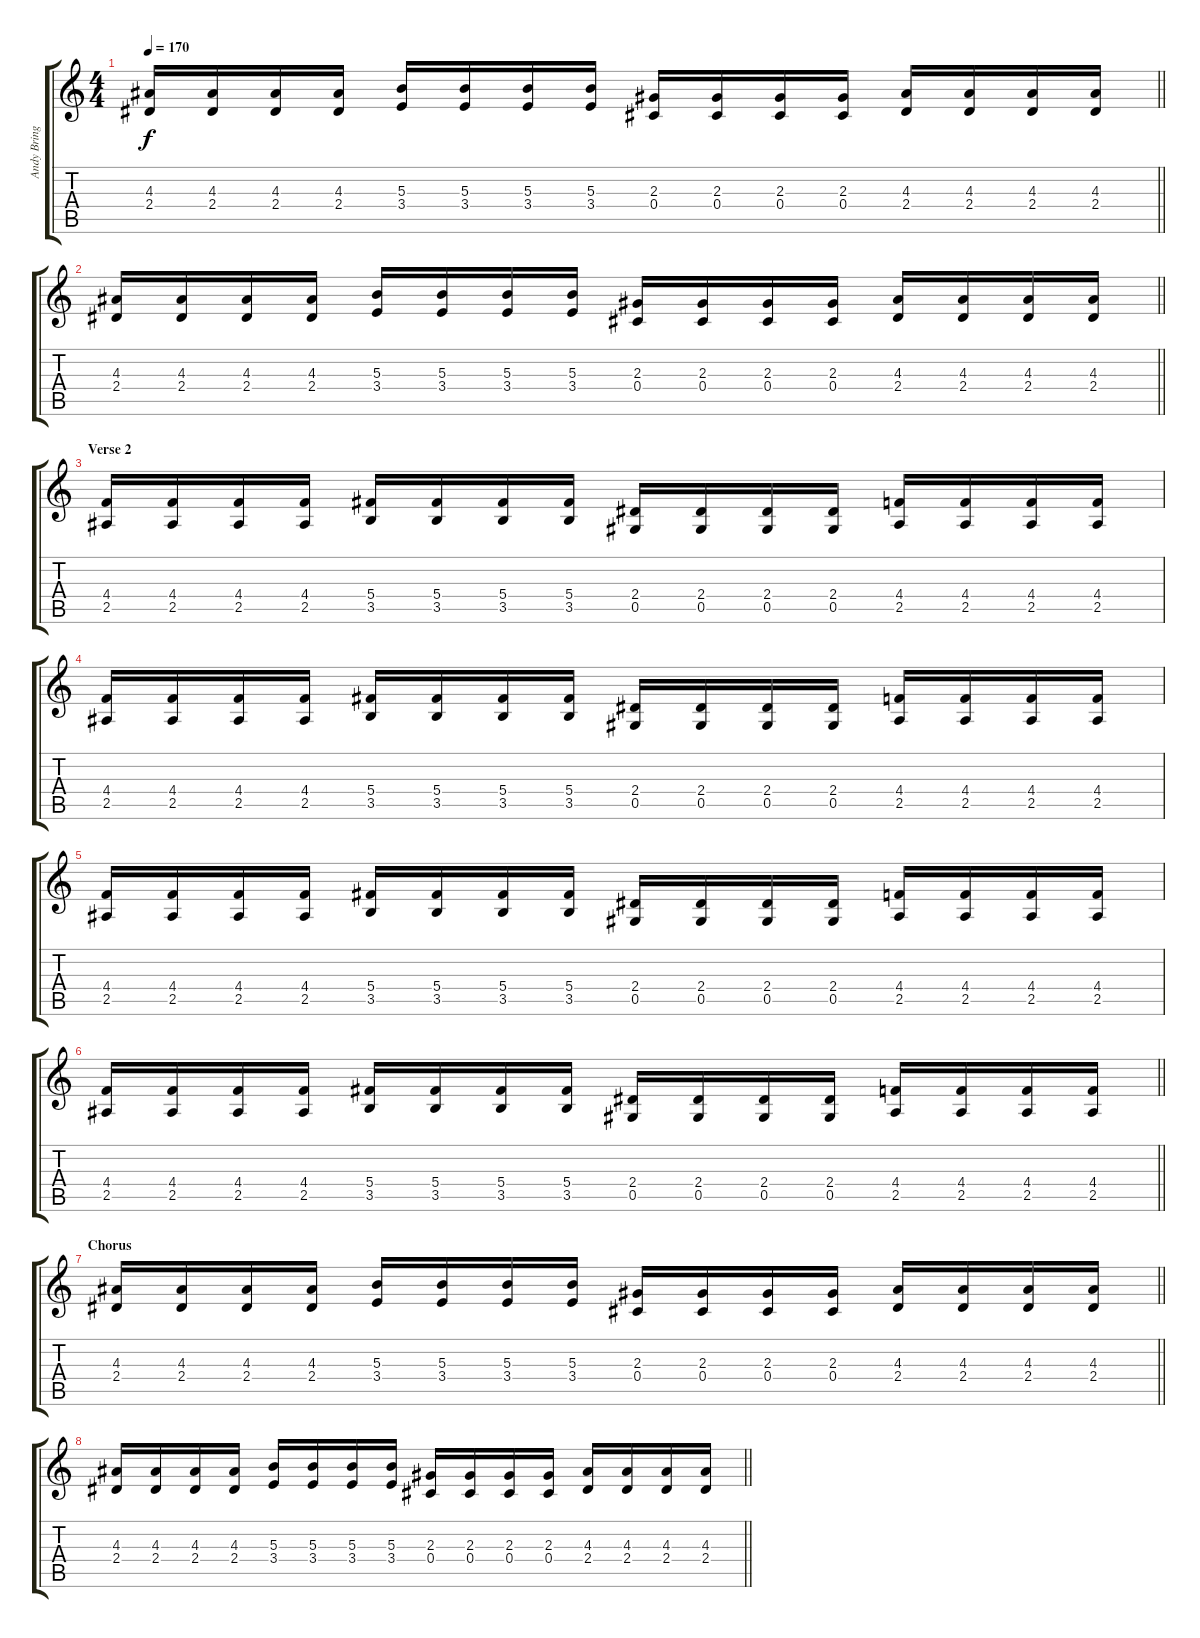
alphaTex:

\track ("Andy Brings" "Andy Bring") {instrument distortionguitar}
\staff {score tabs}
\tuning (Eb4 Bb3 Gb3 Db3 Ab2 Eb2) {hide}
\ts (4 4)
\tempo 170
\clef g2
\barLineRight lightlight
\ks c
(4.3 2.4).16{dy f} (4.3 2.4).16 (4.3 2.4).16 (4.3 2.4).16 (5.3 3.4).16 (5.3 3.4).16 (5.3 3.4).16 (5.3 3.4).16 (2.3 0.4).16 (2.3 0.4).16 (2.3 0.4).16 (2.3 0.4).16 (4.3 2.4).16 (4.3 2.4).16 (4.3 2.4).16 (4.3 2.4).16 |
\barLineRight lightlight
(4.3 2.4).16 (4.3 2.4).16 (4.3 2.4).16 (4.3 2.4).16 (5.3 3.4).16 (5.3 3.4).16 (5.3 3.4).16 (5.3 3.4).16 (2.3 0.4).16 (2.3 0.4).16 (2.3 0.4).16 (2.3 0.4).16 (4.3 2.4).16 (4.3 2.4).16 (4.3 2.4).16 (4.3 2.4).16 |
\section ("" "Verse 2")
(4.4 2.5).16 (4.4 2.5).16 (4.4 2.5).16 (4.4 2.5).16 (5.4 3.5).16 (5.4 3.5).16 (5.4 3.5).16 (5.4 3.5).16 (2.4 0.5).16 (2.4 0.5).16 (2.4 0.5).16 (2.4 0.5).16 (4.4 2.5).16 (4.4 2.5).16 (4.4 2.5).16 (4.4 2.5).16 |
(4.4 2.5).16 (4.4 2.5).16 (4.4 2.5).16 (4.4 2.5).16 (5.4 3.5).16 (5.4 3.5).16 (5.4 3.5).16 (5.4 3.5).16 (2.4 0.5).16 (2.4 0.5).16 (2.4 0.5).16 (2.4 0.5).16 (4.4 2.5).16 (4.4 2.5).16 (4.4 2.5).16 (4.4 2.5).16 |
(4.4 2.5).16 (4.4 2.5).16 (4.4 2.5).16 (4.4 2.5).16 (5.4 3.5).16 (5.4 3.5).16 (5.4 3.5).16 (5.4 3.5).16 (2.4 0.5).16 (2.4 0.5).16 (2.4 0.5).16 (2.4 0.5).16 (4.4 2.5).16 (4.4 2.5).16 (4.4 2.5).16 (4.4 2.5).16 |
\barLineRight lightlight
(4.4 2.5).16 (4.4 2.5).16 (4.4 2.5).16 (4.4 2.5).16 (5.4 3.5).16 (5.4 3.5).16 (5.4 3.5).16 (5.4 3.5).16 (2.4 0.5).16 (2.4 0.5).16 (2.4 0.5).16 (2.4 0.5).16 (4.4 2.5).16 (4.4 2.5).16 (4.4 2.5).16 (4.4 2.5).16 |
\section ("" "Chorus")
\barLineRight lightlight
(4.3 2.4).16 (4.3 2.4).16 (4.3 2.4).16 (4.3 2.4).16 (5.3 3.4).16 (5.3 3.4).16 (5.3 3.4).16 (5.3 3.4).16 (2.3 0.4).16 (2.3 0.4).16 (2.3 0.4).16 (2.3 0.4).16 (4.3 2.4).16 (4.3 2.4).16 (4.3 2.4).16 (4.3 2.4).16 |
\barLineRight lightlight
(4.3 2.4).16 (4.3 2.4).16 (4.3 2.4).16 (4.3 2.4).16 (5.3 3.4).16 (5.3 3.4).16 (5.3 3.4).16 (5.3 3.4).16 (2.3 0.4).16 (2.3 0.4).16 (2.3 0.4).16 (2.3 0.4).16 (4.3 2.4).16 (4.3 2.4).16 (4.3 2.4).16 (4.3 2.4).16
